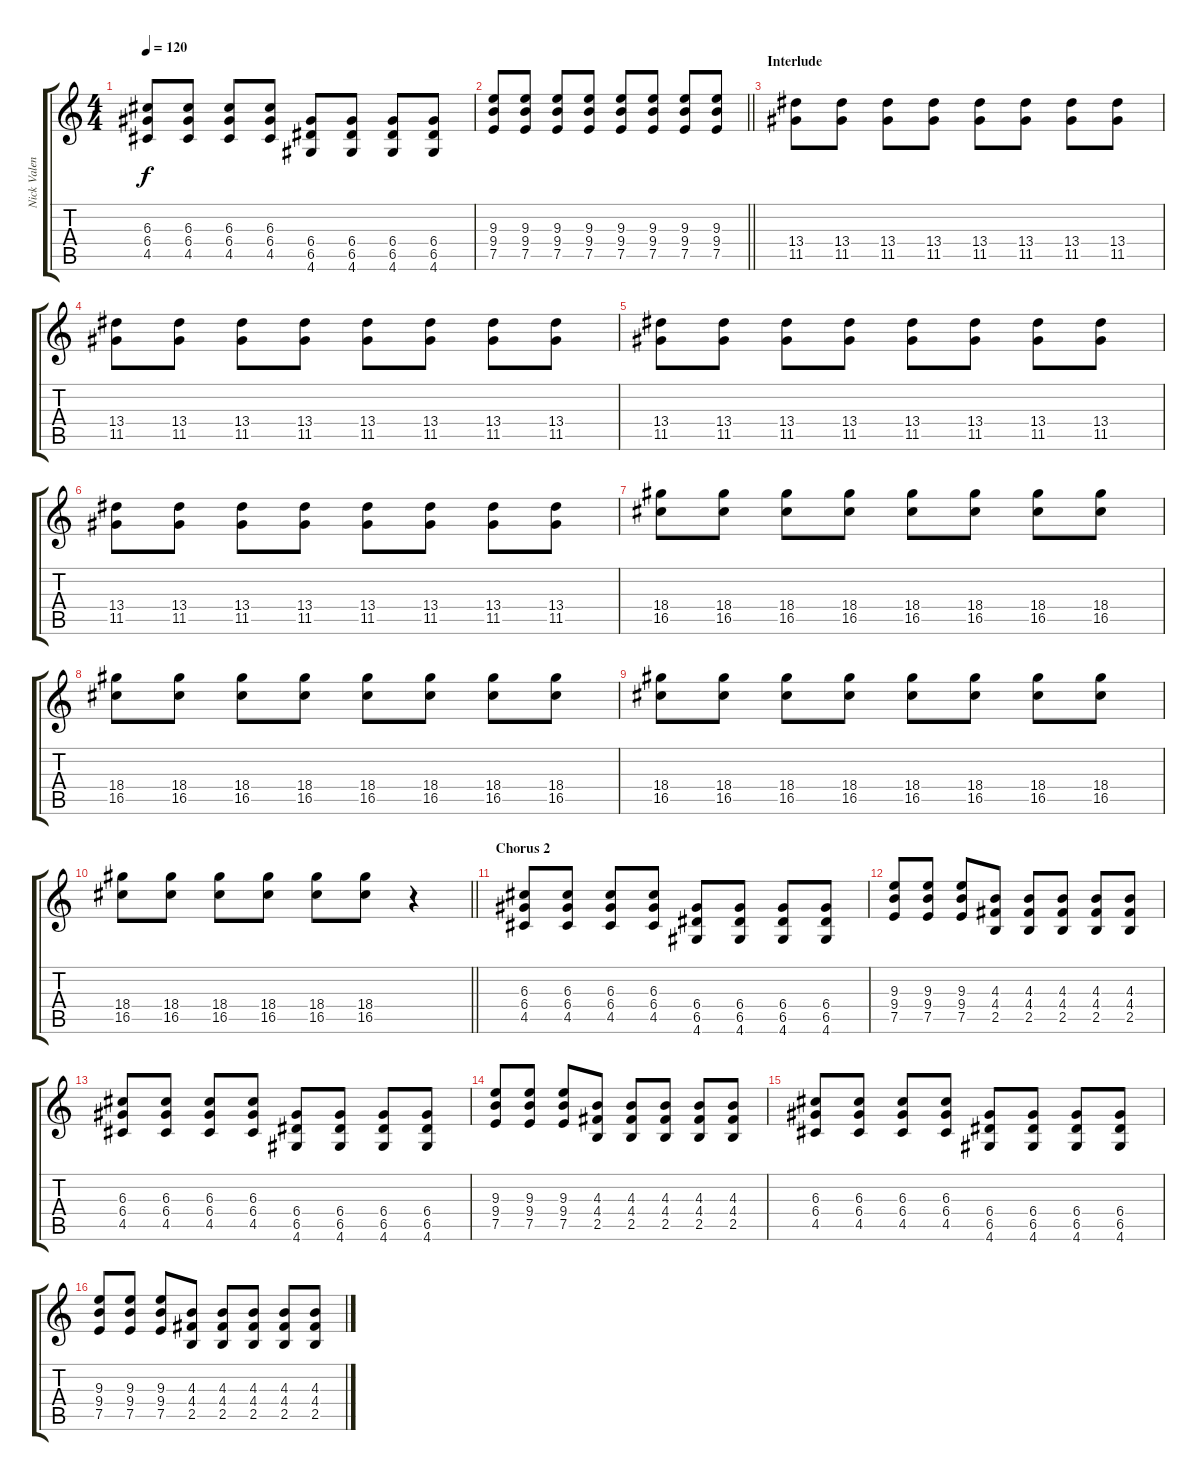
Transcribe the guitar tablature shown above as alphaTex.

\track ("Nick Valensi - Lead Guiar" "Nick Valen") {instrument distortionguitar}
\staff {score tabs}
\tuning (E4 B3 G3 D3 A2 E2) {hide}
\ts (4 4)
\tempo 120
\clef g2
\ks c
(6.3 6.4 4.5).8{dy f} (6.3 6.4 4.5).8 (6.3 6.4 4.5).8 (6.3 6.4 4.5).8 (6.4 6.5 4.6).8 (6.4 6.5 4.6).8 (6.4 6.5 4.6).8 (6.4 6.5 4.6).8 |
\barLineRight lightlight
(9.3 9.4 7.5).8 (9.3 9.4 7.5).8 (9.3 9.4 7.5).8 (9.3 9.4 7.5).8 (9.3 9.4 7.5).8 (9.3 9.4 7.5).8 (9.3 9.4 7.5).8 (9.3 9.4 7.5).8 |
\section ("" "Interlude")
(13.4 11.5).8 (13.4 11.5).8 (13.4 11.5).8 (13.4 11.5).8 (13.4 11.5).8 (13.4 11.5).8 (13.4 11.5).8 (13.4 11.5).8 |
(13.4 11.5).8 (13.4 11.5).8 (13.4 11.5).8 (13.4 11.5).8 (13.4 11.5).8 (13.4 11.5).8 (13.4 11.5).8 (13.4 11.5).8 |
(13.4 11.5).8 (13.4 11.5).8 (13.4 11.5).8 (13.4 11.5).8 (13.4 11.5).8 (13.4 11.5).8 (13.4 11.5).8 (13.4 11.5).8 |
(13.4 11.5).8 (13.4 11.5).8 (13.4 11.5).8 (13.4 11.5).8 (13.4 11.5).8 (13.4 11.5).8 (13.4 11.5).8 (13.4 11.5).8 |
(18.4 16.5).8 (18.4 16.5).8 (18.4 16.5).8 (18.4 16.5).8 (18.4 16.5).8 (18.4 16.5).8 (18.4 16.5).8 (18.4 16.5).8 |
(18.4 16.5).8 (18.4 16.5).8 (18.4 16.5).8 (18.4 16.5).8 (18.4 16.5).8 (18.4 16.5).8 (18.4 16.5).8 (18.4 16.5).8 |
(18.4 16.5).8 (18.4 16.5).8 (18.4 16.5).8 (18.4 16.5).8 (18.4 16.5).8 (18.4 16.5).8 (18.4 16.5).8 (18.4 16.5).8 |
\barLineRight lightlight
(18.4 16.5).8 (18.4 16.5).8 (18.4 16.5).8 (18.4 16.5).8 (18.4 16.5).8 (18.4 16.5).8 r.4 |
\section ("" "Chorus 2")
(6.3 6.4 4.5).8 (6.3 6.4 4.5).8 (6.3 6.4 4.5).8 (6.3 6.4 4.5).8 (6.4 6.5 4.6).8 (6.4 6.5 4.6).8 (6.4 6.5 4.6).8 (6.4 6.5 4.6).8 |
(9.3 9.4 7.5).8 (9.3 9.4 7.5).8 (9.3 9.4 7.5).8 (4.3 4.4 2.5).8 (4.3 4.4 2.5).8 (4.3 4.4 2.5).8 (4.3 4.4 2.5).8 (4.3 4.4 2.5).8 |
(6.3 6.4 4.5).8 (6.3 6.4 4.5).8 (6.3 6.4 4.5).8 (6.3 6.4 4.5).8 (6.4 6.5 4.6).8 (6.4 6.5 4.6).8 (6.4 6.5 4.6).8 (6.4 6.5 4.6).8 |
(9.3 9.4 7.5).8 (9.3 9.4 7.5).8 (9.3 9.4 7.5).8 (4.3 4.4 2.5).8 (4.3 4.4 2.5).8 (4.3 4.4 2.5).8 (4.3 4.4 2.5).8 (4.3 4.4 2.5).8 |
(6.3 6.4 4.5).8 (6.3 6.4 4.5).8 (6.3 6.4 4.5).8 (6.3 6.4 4.5).8 (6.4 6.5 4.6).8 (6.4 6.5 4.6).8 (6.4 6.5 4.6).8 (6.4 6.5 4.6).8 |
(9.3 9.4 7.5).8 (9.3 9.4 7.5).8 (9.3 9.4 7.5).8 (4.3 4.4 2.5).8 (4.3 4.4 2.5).8 (4.3 4.4 2.5).8 (4.3 4.4 2.5).8 (4.3 4.4 2.5).8
